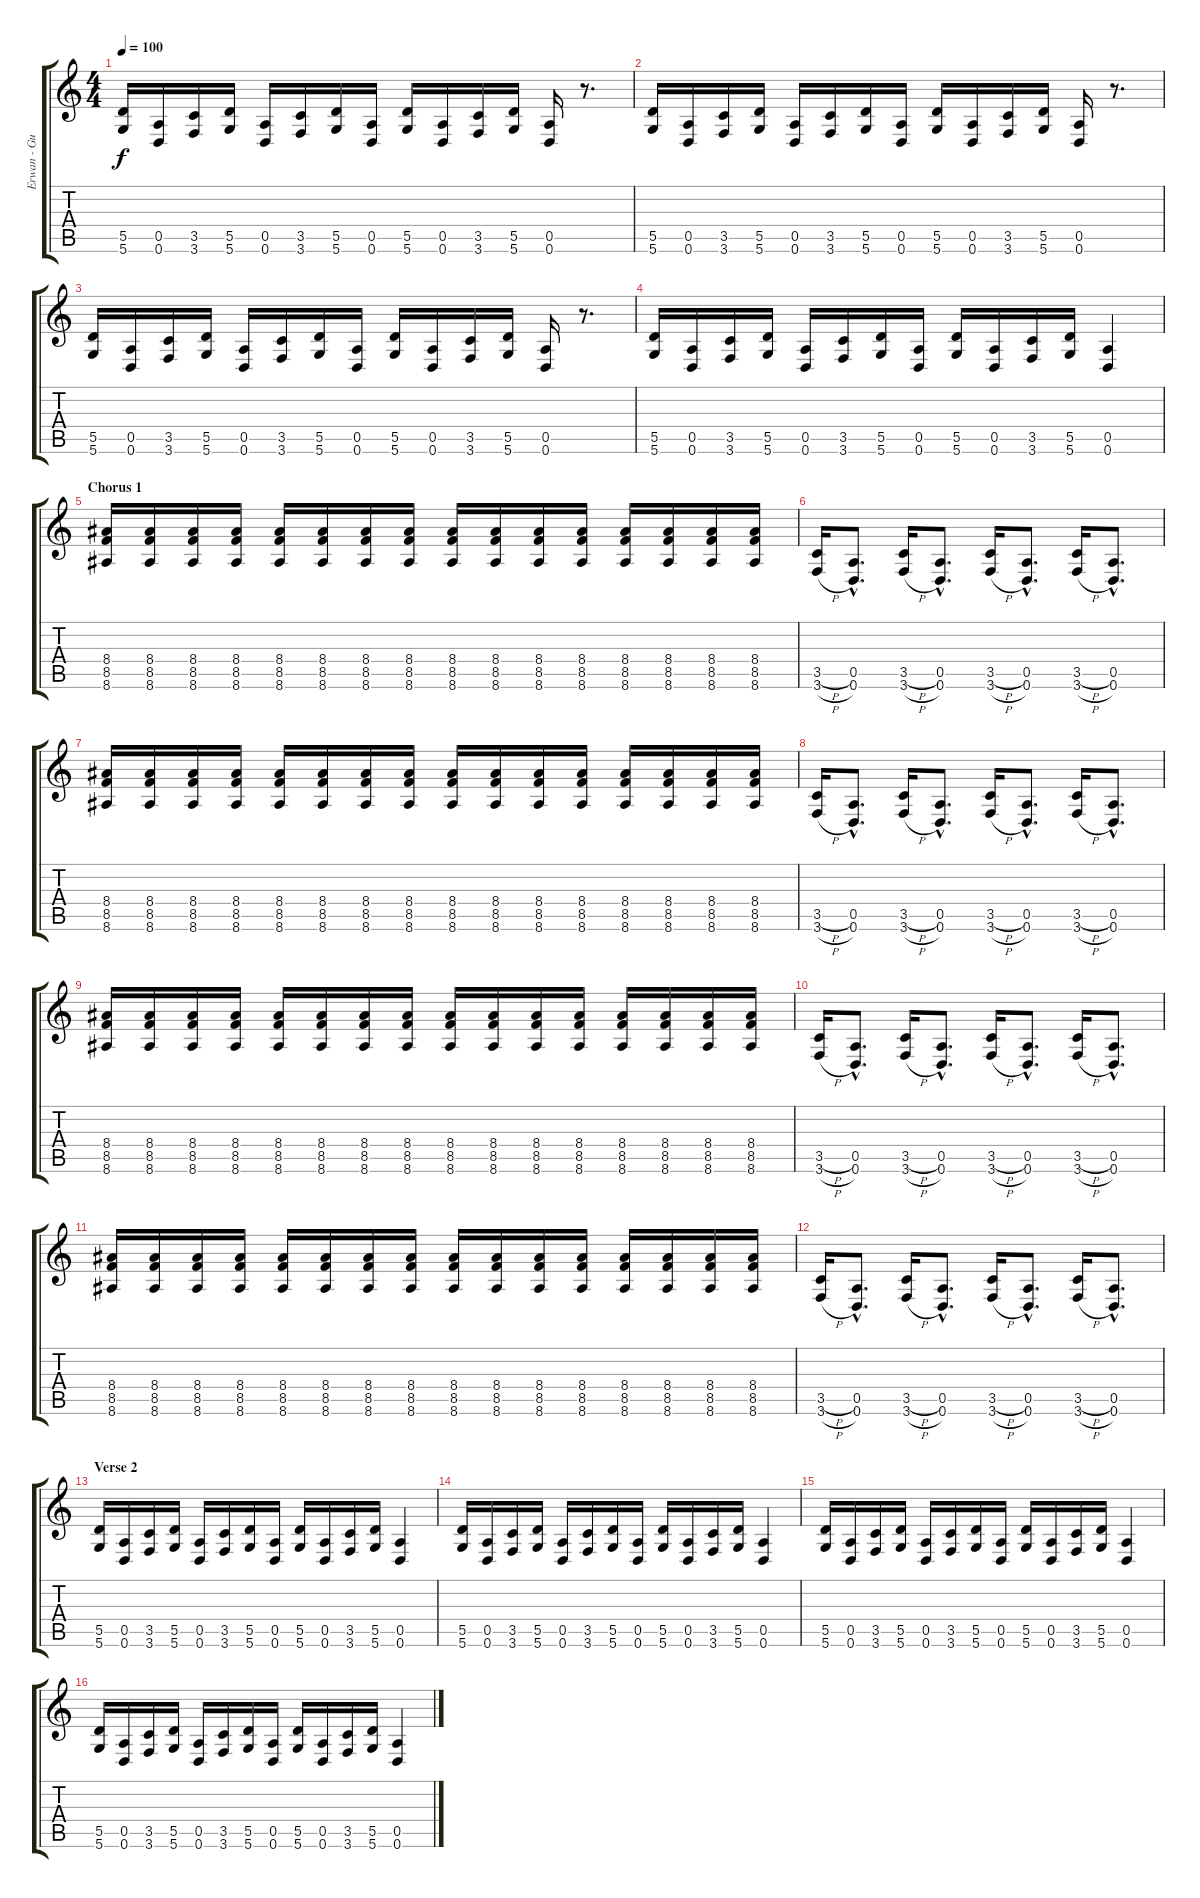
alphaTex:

\track ("Erwan - Guitare" "Erwan - Gu") {instrument distortionguitar}
\staff {score tabs}
\tuning (E4 B3 G3 D3 A2 D2) {hide}
\ts (4 4)
\tempo 100
\clef g2
\ks c
(5.5 5.6).16{dy f} (0.5 0.6).16 (3.5 3.6).16 (5.5 5.6).16 (0.5 0.6).16 (3.5 3.6).16 (5.5 5.6).16 (0.5 0.6).16 (5.5 5.6).16 (0.5 0.6).16 (3.5 3.6).16 (5.5 5.6).16 (0.5 0.6).16 r.8{d} |
(5.5 5.6).16 (0.5 0.6).16 (3.5 3.6).16 (5.5 5.6).16 (0.5 0.6).16 (3.5 3.6).16 (5.5 5.6).16 (0.5 0.6).16 (5.5 5.6).16 (0.5 0.6).16 (3.5 3.6).16 (5.5 5.6).16 (0.5 0.6).16 r.8{d} |
(5.5 5.6).16 (0.5 0.6).16 (3.5 3.6).16 (5.5 5.6).16 (0.5 0.6).16 (3.5 3.6).16 (5.5 5.6).16 (0.5 0.6).16 (5.5 5.6).16 (0.5 0.6).16 (3.5 3.6).16 (5.5 5.6).16 (0.5 0.6).16 r.8{d} |
(5.5 5.6).16 (0.5 0.6).16 (3.5 3.6).16 (5.5 5.6).16 (0.5 0.6).16 (3.5 3.6).16 (5.5 5.6).16 (0.5 0.6).16 (5.5 5.6).16 (0.5 0.6).16 (3.5 3.6).16 (5.5 5.6).16 (0.5 0.6).4 |
\section ("" "Chorus 1")
(8.4 8.5 8.6).16{volume 10} (8.4 8.5 8.6).16 (8.4 8.5 8.6).16 (8.4 8.5 8.6).16 (8.4 8.5 8.6).16 (8.4 8.5 8.6).16 (8.4 8.5 8.6).16 (8.4 8.5 8.6).16 (8.4 8.5 8.6).16 (8.4 8.5 8.6).16 (8.4 8.5 8.6).16 (8.4 8.5 8.6).16 (8.4 8.5 8.6).16 (8.4 8.5 8.6).16 (8.4 8.5 8.6).16 (8.4 8.5 8.6).16 |
(3.5{h} 3.6{h}).16 (0.5{hac} 0.6{hac}).8{d} (3.5{h} 3.6{h}).16 (0.5{hac} 0.6{hac}).8{d} (3.5{h} 3.6{h}).16 (0.5{hac} 0.6{hac}).8{d} (3.5{h} 3.6{h}).16 (0.5{hac} 0.6{hac}).8{d} |
(8.4 8.5 8.6).16 (8.4 8.5 8.6).16 (8.4 8.5 8.6).16 (8.4 8.5 8.6).16 (8.4 8.5 8.6).16 (8.4 8.5 8.6).16 (8.4 8.5 8.6).16 (8.4 8.5 8.6).16 (8.4 8.5 8.6).16 (8.4 8.5 8.6).16 (8.4 8.5 8.6).16 (8.4 8.5 8.6).16 (8.4 8.5 8.6).16 (8.4 8.5 8.6).16 (8.4 8.5 8.6).16 (8.4 8.5 8.6).16 |
(3.5{h} 3.6{h}).16 (0.5{hac} 0.6{hac}).8{d} (3.5{h} 3.6{h}).16 (0.5{hac} 0.6{hac}).8{d} (3.5{h} 3.6{h}).16 (0.5{hac} 0.6{hac}).8{d} (3.5{h} 3.6{h}).16 (0.5{hac} 0.6{hac}).8{d} |
(8.4 8.5 8.6).16 (8.4 8.5 8.6).16 (8.4 8.5 8.6).16 (8.4 8.5 8.6).16 (8.4 8.5 8.6).16 (8.4 8.5 8.6).16 (8.4 8.5 8.6).16 (8.4 8.5 8.6).16 (8.4 8.5 8.6).16 (8.4 8.5 8.6).16 (8.4 8.5 8.6).16 (8.4 8.5 8.6).16 (8.4 8.5 8.6).16 (8.4 8.5 8.6).16 (8.4 8.5 8.6).16 (8.4 8.5 8.6).16 |
(3.5{h} 3.6{h}).16 (0.5{hac} 0.6{hac}).8{d} (3.5{h} 3.6{h}).16 (0.5{hac} 0.6{hac}).8{d} (3.5{h} 3.6{h}).16 (0.5{hac} 0.6{hac}).8{d} (3.5{h} 3.6{h}).16 (0.5{hac} 0.6{hac}).8{d} |
(8.4 8.5 8.6).16 (8.4 8.5 8.6).16 (8.4 8.5 8.6).16 (8.4 8.5 8.6).16 (8.4 8.5 8.6).16 (8.4 8.5 8.6).16 (8.4 8.5 8.6).16 (8.4 8.5 8.6).16 (8.4 8.5 8.6).16 (8.4 8.5 8.6).16 (8.4 8.5 8.6).16 (8.4 8.5 8.6).16 (8.4 8.5 8.6).16 (8.4 8.5 8.6).16 (8.4 8.5 8.6).16 (8.4 8.5 8.6).16 |
(3.5{h} 3.6{h}).16 (0.5{hac} 0.6{hac}).8{d} (3.5{h} 3.6{h}).16 (0.5{hac} 0.6{hac}).8{d} (3.5{h} 3.6{h}).16 (0.5{hac} 0.6{hac}).8{d} (3.5{h} 3.6{h}).16 (0.5{hac} 0.6{hac}).8{d} |
\section ("" "Verse 2")
(5.5 5.6).16{volume 13} (0.5 0.6).16 (3.5 3.6).16 (5.5 5.6).16 (0.5 0.6).16 (3.5 3.6).16 (5.5 5.6).16 (0.5 0.6).16 (5.5 5.6).16 (0.5 0.6).16 (3.5 3.6).16 (5.5 5.6).16 (0.5 0.6).4 |
(5.5 5.6).16 (0.5 0.6).16 (3.5 3.6).16 (5.5 5.6).16 (0.5 0.6).16 (3.5 3.6).16 (5.5 5.6).16 (0.5 0.6).16 (5.5 5.6).16 (0.5 0.6).16 (3.5 3.6).16 (5.5 5.6).16 (0.5 0.6).4 |
(5.5 5.6).16 (0.5 0.6).16 (3.5 3.6).16 (5.5 5.6).16 (0.5 0.6).16 (3.5 3.6).16 (5.5 5.6).16 (0.5 0.6).16 (5.5 5.6).16 (0.5 0.6).16 (3.5 3.6).16 (5.5 5.6).16 (0.5 0.6).4 |
(5.5 5.6).16 (0.5 0.6).16 (3.5 3.6).16 (5.5 5.6).16 (0.5 0.6).16 (3.5 3.6).16 (5.5 5.6).16 (0.5 0.6).16 (5.5 5.6).16 (0.5 0.6).16 (3.5 3.6).16 (5.5 5.6).16 (0.5 0.6).4
